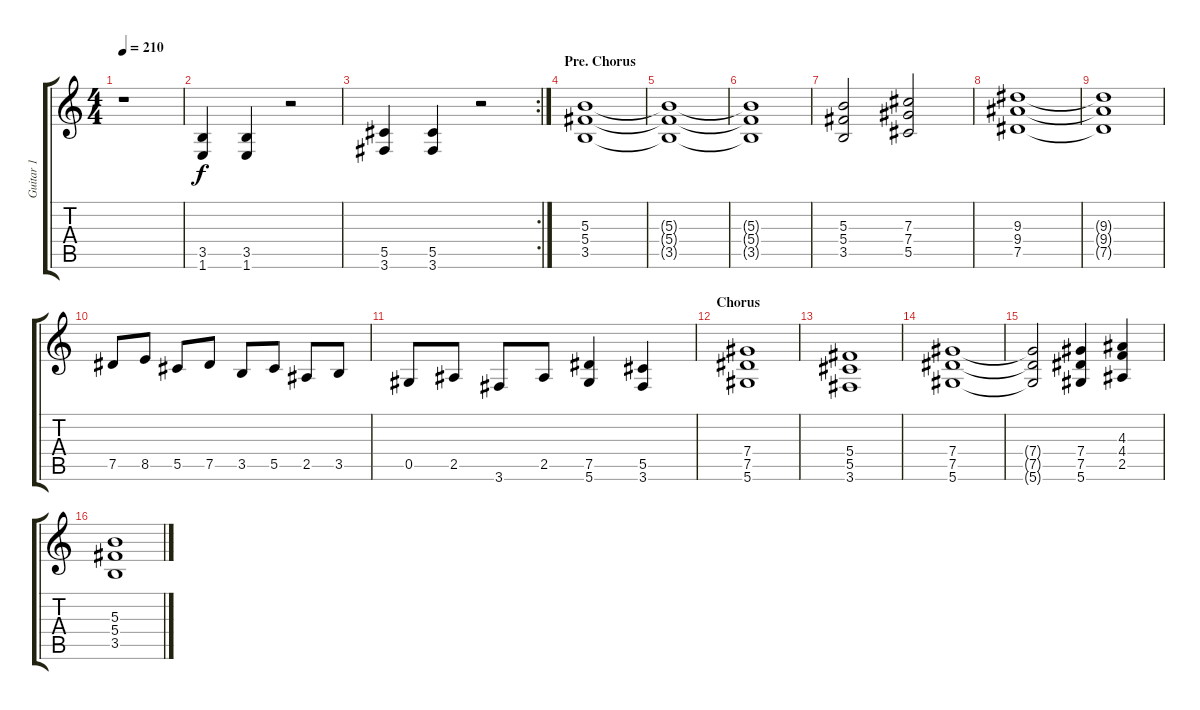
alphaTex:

\track ("Guitar 1" "Guitar 1") {instrument distortionguitar}
\staff {score tabs}
\tuning (Eb4 Bb3 Gb3 Db3 Ab2 Eb2) {hide}
\ts (4 4)
\tempo 210
\clef g2
\ks c
r.1{dy f} |
(3.5 1.6).4 (3.5 1.6).4 r.2 |
\rc 2
(5.5 3.6).4 (5.5 3.6).4 r.2 |
\section ("" "Pre. Chorus")
(5.3 5.4 3.5).1 |
(5.3{t} 5.4{t} 3.5{t}).1 |
(5.3{t} 5.4{t} 3.5{t}).1 |
(5.3 5.4 3.5).2 (7.3 7.4 5.5).2 |
(9.3 9.4 7.5).1 |
(9.3{t} 9.4{t} 7.5{t}).1 |
7.5.8 8.5.8 5.5.8 7.5.8 3.5.8 5.5.8 2.5.8 3.5.8 |
0.5.8 2.5.8 3.6.8 2.5.8 (7.5 5.6).4 (5.5 3.6).4 |
\section ("" "Chorus")
(7.4 7.5 5.6).1 |
(5.4 5.5 3.6).1 |
(7.4 7.5 5.6).1 |
(7.4{t} 7.5{t} 5.6{t}).2 (7.4 7.5 5.6).4 (4.3 4.4 2.5).4 |
(5.3 5.4 3.5).1
